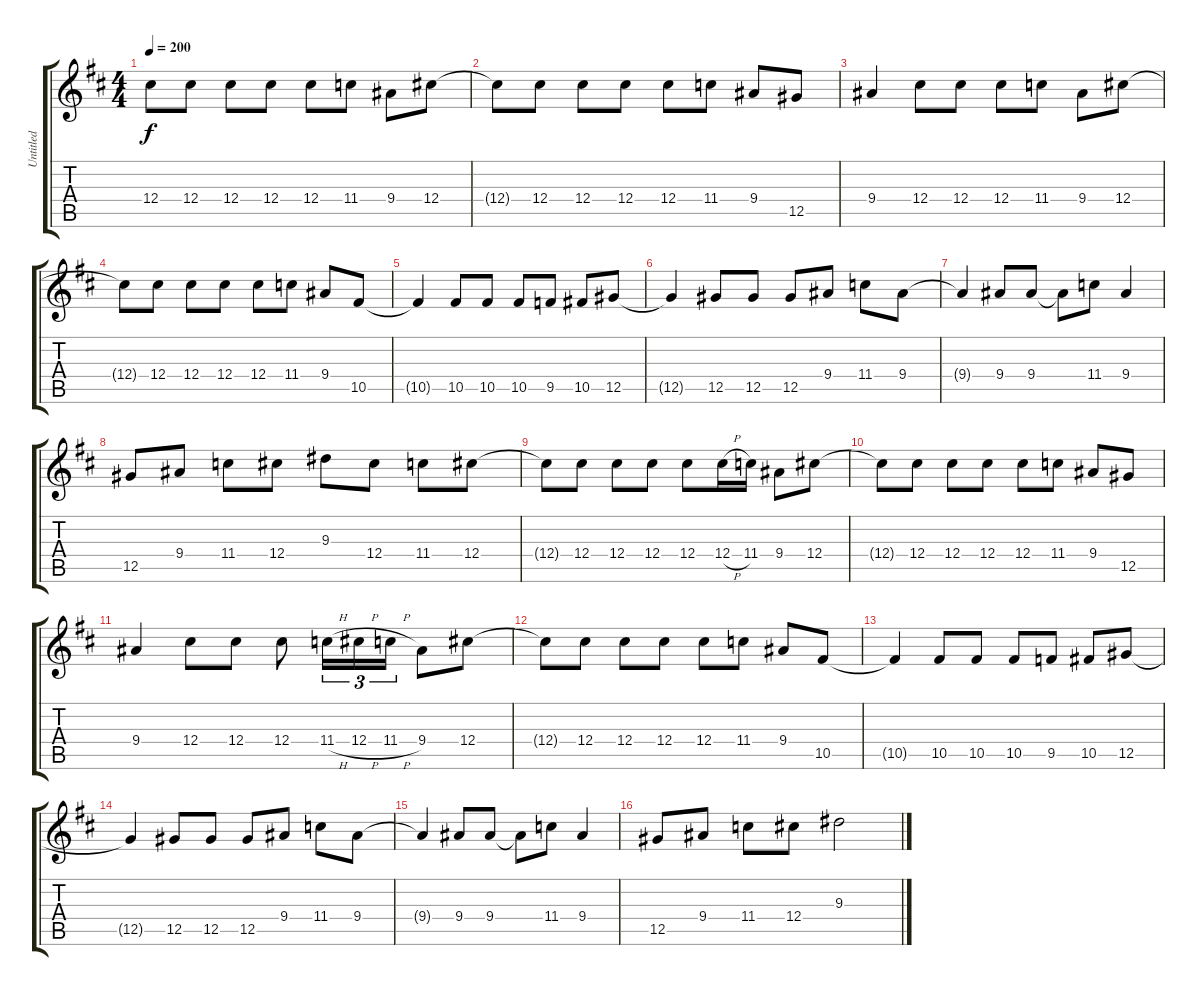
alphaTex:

\track ("Untitled" "Untitled") {instrument distortionguitar}
\staff {score tabs}
\tuning (Eb4 Bb3 Gb3 Db3 Ab2 Eb2) {hide}
\ts (4 4)
\tempo 200
\clef g2
\ks d
12.4.8{dy f instrument distortionguitar} 12.4.8 12.4.8 12.4.8 12.4.8 11.4.8 9.4.8 12.4.8 |
12.4{t}.8 12.4.8 12.4.8 12.4.8 12.4.8 11.4.8 9.4.8 12.5.8 |
9.4.4 12.4.8 12.4.8 12.4.8 11.4.8 9.4.8 12.4.8 |
12.4{t}.8 12.4.8 12.4.8 12.4.8 12.4.8 11.4.8 9.4.8 10.5.8 |
10.5{t}.4 10.5.8 10.5.8 10.5.8 9.5.8 10.5.8 12.5.8 |
12.5{t}.4 12.5.8 12.5.8 12.5.8 9.4.8 11.4.8 9.4.8 |
9.4{t}.4 9.4.8 9.4.8 9.4{t}.8 11.4.8 9.4.4 |
12.5.8 9.4.8 11.4.8 12.4.8 9.3.8 12.4.8 11.4.8 12.4.8 |
12.4{t}.8 12.4.8 12.4.8 12.4.8 12.4.8 12.4{h}.16 11.4.16 9.4.8 12.4.8 |
12.4{t}.8 12.4.8 12.4.8 12.4.8 12.4.8 11.4.8 9.4.8 12.5.8 |
9.4.4 12.4.8 12.4.8 12.4.8 11.4{h}.16{tu (3 2)} 12.4{h}.16{tu (3 2)} 11.4{h}.16{tu (3 2)} 9.4.8 12.4.8 |
12.4{t}.8 12.4.8 12.4.8 12.4.8 12.4.8 11.4.8 9.4.8 10.5.8 |
10.5{t}.4 10.5.8 10.5.8 10.5.8 9.5.8 10.5.8 12.5.8 |
12.5{t}.4 12.5.8 12.5.8 12.5.8 9.4.8 11.4.8 9.4.8 |
9.4{t}.4 9.4.8 9.4.8 9.4{t}.8 11.4.8 9.4.4 |
12.5.8 9.4.8 11.4.8 12.4.8 9.3.2
